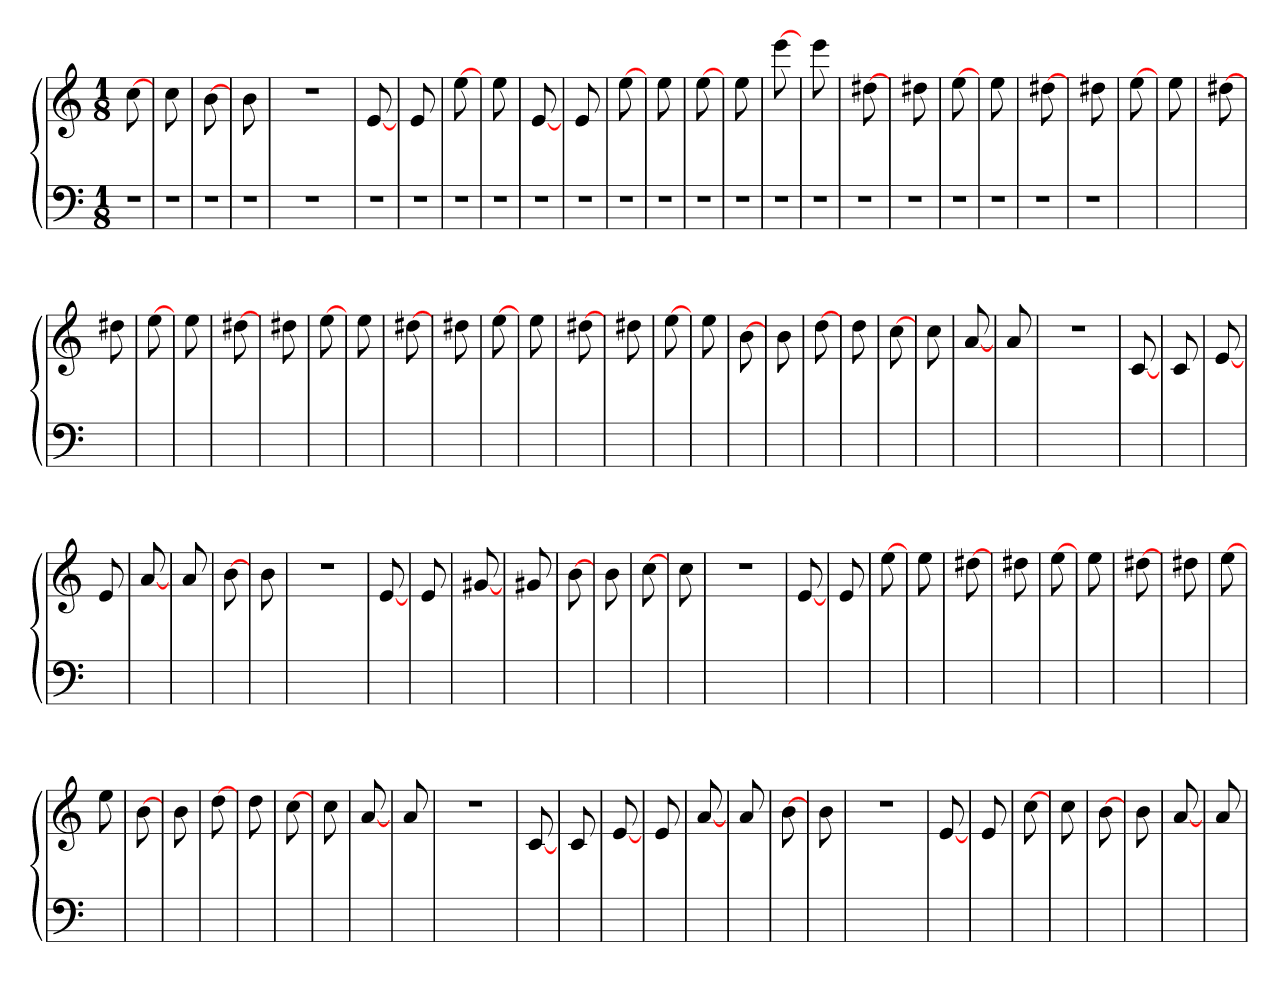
**kern	**kern
*part2	*part1
*staff2	*staff1
*clefF4	*clefG2
*M1/8	*M1/8
=	=
8r	[8cc
=	=
8r	8cc
=	=
8r	[8b
=	=
8r	8b
=	=
8r	8r
=	=
8r	[8e
=	=
8r	8e
=	=
8r	[8ee
=	=
8r	8ee
=	=
8r	[8e
=	=
8r	8e
=	=
8r	[8ee
=	=
8r	8ee
=	=
8r	[8ee
=	=
8r	8ee
=	=
8r	[8eee
=	=
8r	8eee
=	=
8r	[8dd#
=	=
8r	8dd#
=	=
8r	[8ee
=	=
8r	8ee
=	=
8r	[8dd#
=	=
8r	8dd#
=	=
8ryy	[8ee
=	=
8ryy	8ee
=	=
8ryy	[8dd#
=	=
8ryy	8dd#
=	=
8ryy	[8ee
=	=
8ryy	8ee
=	=
8ryy	[8dd#
=	=
8ryy	8dd#
=	=
8ryy	[8ee
=	=
8ryy	8ee
=	=
8ryy	[8dd#
=	=
8ryy	8dd#
=	=
8ryy	[8ee
=	=
8ryy	8ee
=	=
8ryy	[8dd#
=	=
8ryy	8dd#
=	=
8ryy	[8ee
=	=
8ryy	8ee
=	=
8ryy	[8b
=	=
8ryy	8b
=	=
8ryy	[8dd
=	=
8ryy	8dd
=	=
8ryy	[8cc
=	=
8ryy	8cc
=	=
8ryy	[8a
=	=
8ryy	8a
=	=
8ryy	8r
=	=
8ryy	[8c
=	=
8ryy	8c
=	=
8ryy	[8e
=	=
8ryy	8e
=	=
8ryy	[8a
=	=
8ryy	8a
=	=
8ryy	[8b
=	=
8ryy	8b
=	=
8ryy	8r
=	=
8ryy	[8e
=	=
8ryy	8e
=	=
8ryy	[8g#
=	=
8ryy	8g#
=	=
8ryy	[8b
=	=
8ryy	8b
=	=
8ryy	[8cc
=	=
8ryy	8cc
=	=
8ryy	8r
=	=
8ryy	[8e
=	=
8ryy	8e
=	=
8ryy	[8ee
=	=
8ryy	8ee
=	=
8ryy	[8dd#
=	=
8ryy	8dd#
=	=
8ryy	[8ee
=	=
8ryy	8ee
=	=
8ryy	[8dd#
=	=
8ryy	8dd#
=	=
8ryy	[8ee
=	=
8ryy	8ee
=	=
8ryy	[8b
=	=
8ryy	8b
=	=
8ryy	[8dd
=	=
8ryy	8dd
=	=
8ryy	[8cc
=	=
8ryy	8cc
=	=
8ryy	[8a
=	=
8ryy	8a
=	=
8ryy	8r
=	=
8ryy	[8c
=	=
8ryy	8c
=	=
8ryy	[8e
=	=
8ryy	8e
=	=
8ryy	[8a
=	=
8ryy	8a
=	=
8ryy	[8b
=	=
8ryy	8b
=	=
8ryy	8r
=	=
8ryy	[8e
=	=
8ryy	8e
=	=
8ryy	[8cc
=	=
8ryy	8cc
=	=
8ryy	[8b
=	=
8ryy	8b
=	=
8ryy	[8a
=	=
8ryy	8a
=	=
*-	*-
